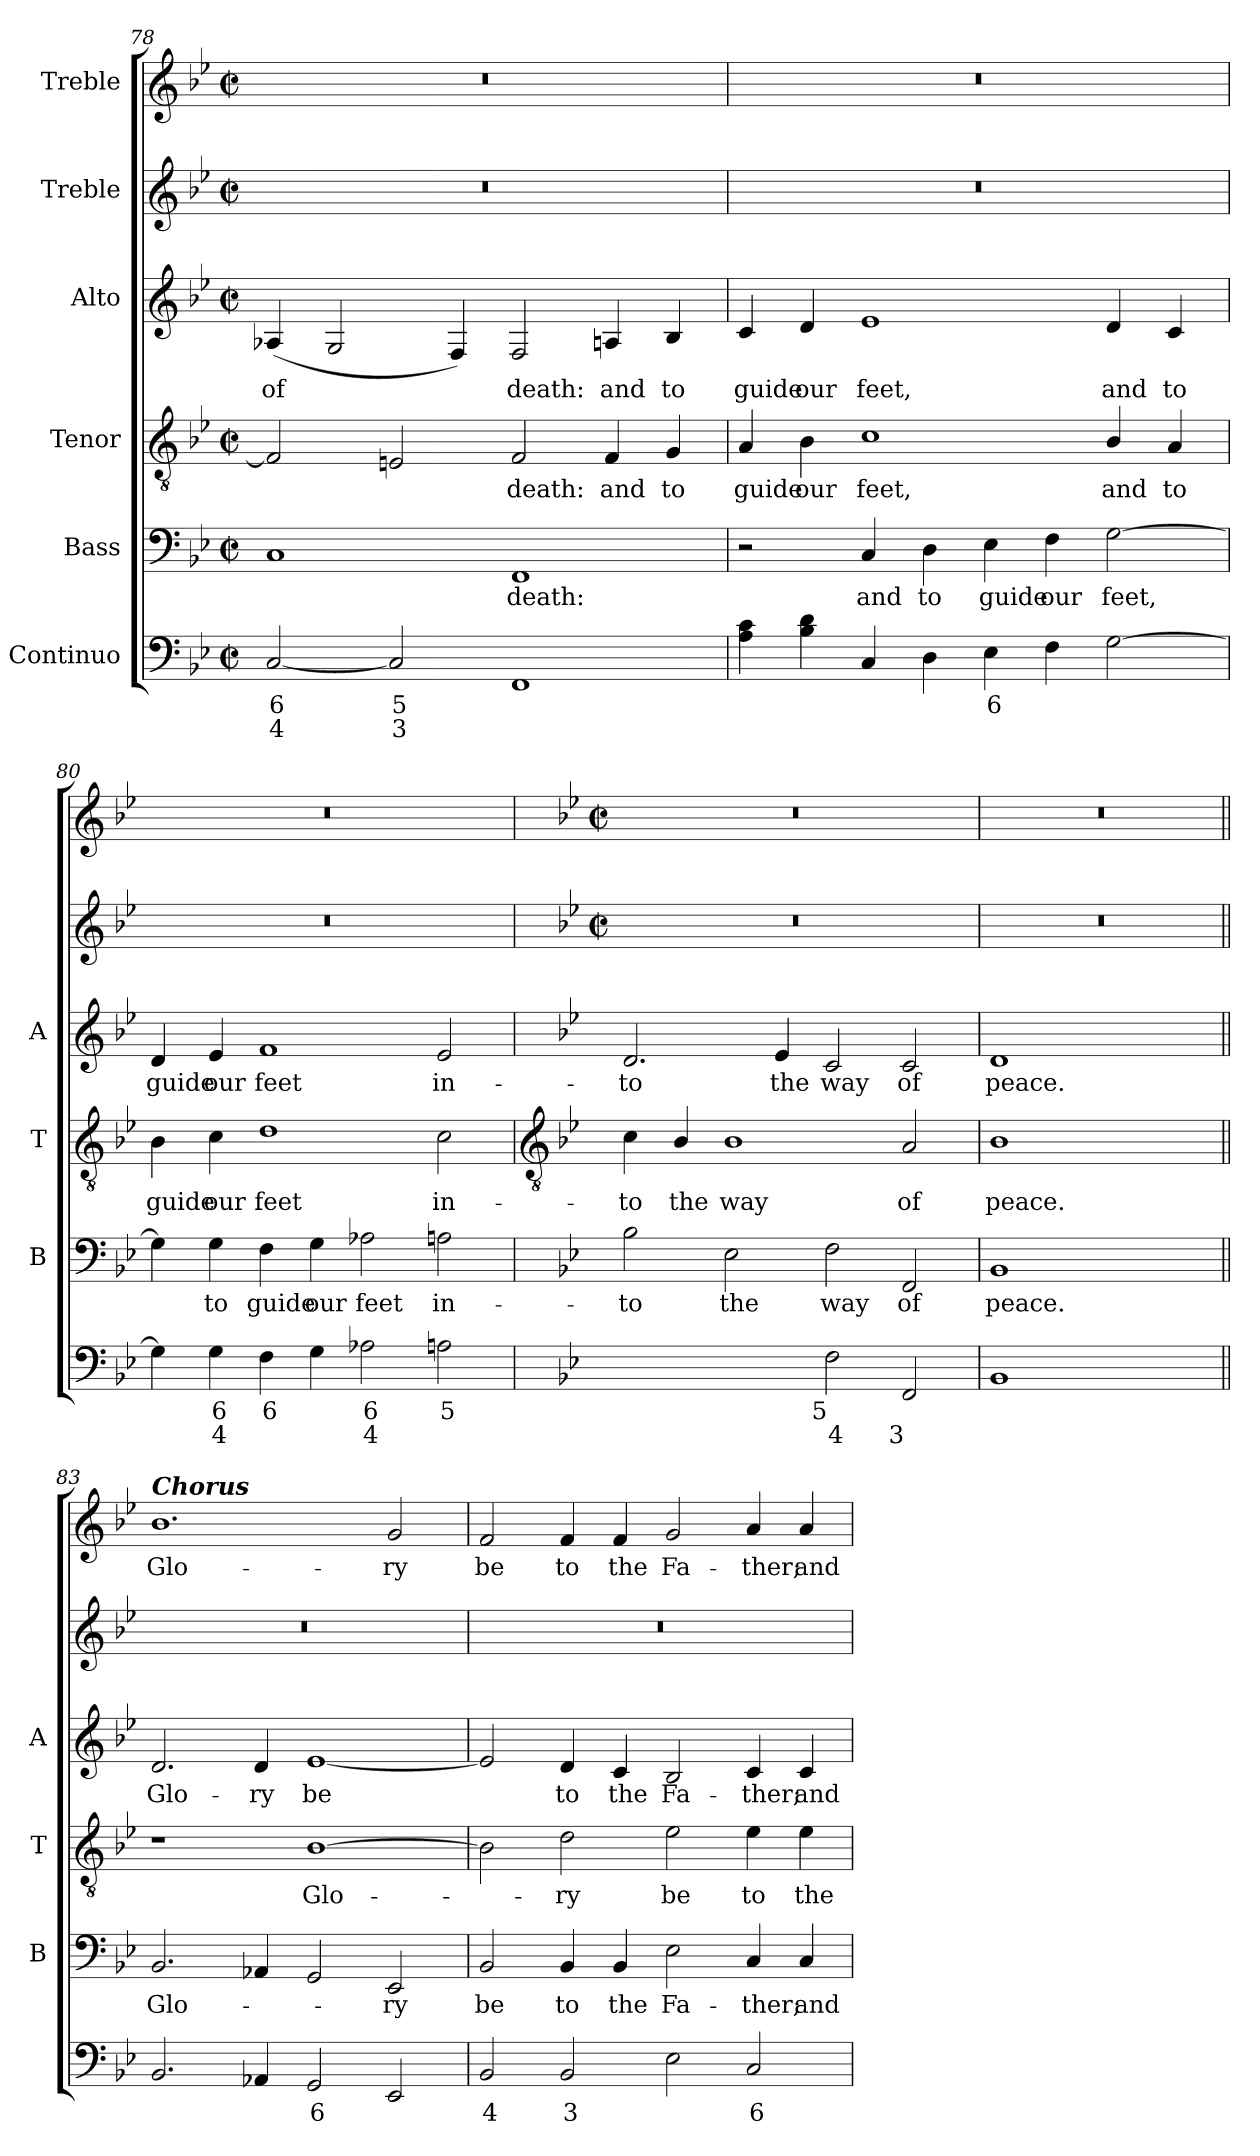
**kern	**text	**text	**kern	**text	**kern	**text	**kern	**text	**kern	**kern	**text
*part6	*part6	*part6	*part5	*part5	*part4	*part4	*part3	*part3	*part2	*part1	*part1
*staff6	*staff6	*staff6	*staff5	*staff5	*staff4	*staff4	*staff3	*staff3	*staff2	*staff1	*staff1
*I"Continuo	*	*	*I"Bass	*	*I"Tenor	*	*I"Alto	*	*I"Treble	*I"Treble	*
*	*	*	*I'B	*	*I'T	*	*I'A	*	*	*	*
!!LO:LB:g=z
*clefF4	*	*	*clefF4	*	*clefGv2	*	*clefG2	*	*clefG2	*clefG2	*
*k[b-e-]	*	*	*k[b-e-]	*	*k[b-e-]	*	*k[b-e-]	*	*k[b-e-]	*k[b-e-]	*
*B-:	*	*	*B-:	*	*B-:	*	*B-:	*	*B-:	*B-:	*
*M4/2	*	*	*M4/2	*	*M4/2	*	*M4/2	*	*M4/2	*M4/2	*
*met(c|)	*	*	*met(c|)	*	*met(c|)	*	*met(c|)	*	*met(c|)	*met(c|)	*
=78	=78	=78	=78	=78	=78	=78	=78	=78	=78	=78	=78
!	!LO:LY:b	!LO:LY:b	!	!	!	!	!	!LO:LY:b	!	!	!
[2C	6	4	1C	.	2F]	.	(<4A-X	of	0r	0r	.
.	.	.	.	.	.	.	2G	.	.	.	.
!	!LO:LY:b	!LO:LY:b	!	!	!	!	!	!	!	!	!
2C]	5	3	.	.	2En	.	.	.	.	.	.
.	.	.	.	.	.	.	4F)	.	.	.	.
!	!	!	!	!LO:LY:b	!	!LO:LY:b	!	!LO:LY:b	!	!	!
1FF	.	.	1FF	death:	2F	death:	2F	death:	.	.	.
!	!	!	!	!	!	!LO:LY:b	!	!LO:LY:b	!	!	!
.	.	.	.	.	4F	and	4An	and	.	.	.
!	!	!	!	!	!	!LO:LY:b	!	!LO:LY:b	!	!	!
.	.	.	.	.	4G	to	4B-	to	.	.	.
=79	=79	=79	=79	=79	=79	=79	=79	=79	=79	=79	=79
!	!	!	!	!	!	!LO:LY:b	!	!LO:LY:b	!	!	!
4A 4c	.	.	2r	.	4A	guide	4c	guide	0r	0r	.
!	!	!	!	!	!	!LO:LY:b	!	!LO:LY:b	!	!	!
4B- 4d	.	.	.	.	4B-	our	4d	our	.	.	.
!	!	!	!	!LO:LY:b	!	!LO:LY:b	!	!LO:LY:b	!	!	!
4C	.	.	4C	and	1c	feet,	1e-	feet,	.	.	.
!	!	!	!	!LO:LY:b	!	!	!	!	!	!	!
4D	.	.	4D	to	.	.	.	.	.	.	.
!	!LO:LY:b	!	!	!LO:LY:b	!	!	!	!	!	!	!
4E-	6	.	4E-	guide	.	.	.	.	.	.	.
!	!	!	!	!LO:LY:b	!	!	!	!	!	!	!
4F	.	.	4F	our	.	.	.	.	.	.	.
!	!	!	!	!LO:LY:b	!	!LO:LY:b	!	!LO:LY:b	!	!	!
[2G	.	.	[2G	feet,	4B-/	and	4d	and	.	.	.
!	!	!	!	!	!	!LO:LY:b	!	!LO:LY:b	!	!	!
.	.	.	.	.	4A	to	4c	to	.	.	.
=80	=80	=80	=80	=80	=80	=80	=80	=80	=80	=80	=80
!	!	!	!	!	!	!LO:LY:b	!	!LO:LY:b	!	!	!
4G]	.	.	4G]	.	4B-	guide	4d	guide	0r	0r	.
!	!LO:LY:b	!LO:LY:b	!	!LO:LY:b	!	!LO:LY:b	!	!LO:LY:b	!	!	!
4G	6	4	4G	to	4c	our	4e-	our	.	.	.
!	!LO:LY:b	!	!	!LO:LY:b	!	!LO:LY:b	!	!LO:LY:b	!	!	!
4F	6	.	4F	guide	1d	feet	1f	feet	.	.	.
!	!	!	!	!LO:LY:b	!	!	!	!	!	!	!
4G	.	.	4G	our	.	.	.	.	.	.	.
!	!LO:LY:b	!LO:LY:b	!	!LO:LY:b	!	!	!	!	!	!	!
2A-X	6	4	2A-X	feet	.	.	.	.	.	.	.
!	!LO:LY:b	!	!	!LO:LY:b	!	!LO:LY:b	!	!LO:LY:b	!	!	!
2An	5	.	2An	in-	2c	in-	2e-	in-	.	.	.
!!LO:LB:g=z
=81	=81	=81	=81	=81	=81	=81	=81	=81	=81	=81	=81
*	*	*	*	*	*clefGv2	*	*	*	*	*	*
*	*	*	*	*	*	*	*	*	*	*k[b-e-]	*
*	*	*	*	*	*	*	*	*	*	*B-:	*
*	*	*	*	*	*	*	*	*	*M4/2	*M4/2	*
*	*	*	*	*	*	*	*	*	*met(c|)	*met(c|)	*
!	!LO:LY:b	!	!	!LO:LY:b	!	!LO:LY:b	!	!LO:LY:b	!	!	!
[4B-yy	9	.	2B-	-to	4c	-to	2.d	-to	0r	0r	.
!	!LO:LY:b	!	!	!	!	!LO:LY:b	!	!	!	!	!
4B-yy]	8	.	.	.	4B-/	the	.	.	.	.	.
!	!LO:LY:b	!LO:LY:b	!	!LO:LY:b	!	!LO:LY:b	!	!	!	!	!
[4E-yy	7	5	2E-	the	1B-	way	.	.	.	.	.
!	!LO:LY:b	!	!	!	!	!	!	!LO:LY:b	!	!	!
4E-yy]	6	.	.	.	.	.	4e-	the	.	.	.
!	!LO:LY:b	!LO:LY:b	!	!LO:LY:b	!	!	!	!LO:LY:b	!	!	!
2F	5	4	2F	way	.	.	2c	way	.	.	.
!	!	!LO:LY:b	!	!LO:LY:b	!	!LO:LY:b	!	!LO:LY:b	!	!	!
2FF	.	3	2FF	of	2A	of	2c	of	.	.	.
=82	=82	=82	=82	=82	=82	=82	=82	=82	=82	=82	=82
!	!	!	!	!LO:LY:b	!	!LO:LY:b	!	!LO:LY:b	!	!	!
1BB-	.	.	1BB-	peace.	1B-	peace.	1d	peace.	0r	0r	.
1ryy	.	.	1ryy	.	1ryy	.	1ryy	.	.	.	.
=83||	=83||	=83||	=83||	=83||	=83||	=83||	=83||	=83||	=83||	=83||	=83||
!	!	!	!	!	!	!	!	!	!	!LO:TX:a:Bi:t=Chorus	!
!	!	!	!	!LO:LY:b	!	!	!	!LO:LY:b	!	!	!LO:LY:b
2.BB-	.	.	2.BB-	Glo-	1r	.	2.d	Glo-	0r	1.b-	Glo-
!	!	!	!	!	!	!	!	!LO:LY:b	!	!	!
4AA-X	.	.	4AA-X	.	.	.	4d	-ry	.	.	.
!	!LO:LY:b	!	!	!	!	!LO:LY:b	!	!LO:LY:b	!	!	!
2GG	6	.	2GG	.	[1B-	Glo-	[1e-	be	.	.	.
!	!	!	!	!LO:LY:b	!	!	!	!	!	!	!LO:LY:b
2EE-	.	.	2EE-	ry	.	.	.	.	.	2g	-ry
=84	=84	=84	=84	=84	=84	=84	=84	=84	=84	=84	=84
!	!LO:LY:b	!	!	!LO:LY:b	!	!	!	!	!	!	!LO:LY:b
2BB-	4	.	2BB-	be	2B-]	.	2e-]	.	0r	2f	be
!	!LO:LY:b	!	!	!LO:LY:b	!	!LO:LY:b	!	!LO:LY:b	!	!	!LO:LY:b
2BB-	3	.	4BB-	to	2d	ry	4d	to	.	4f	to
!	!	!	!	!LO:LY:b	!	!	!	!LO:LY:b	!	!	!LO:LY:b
.	.	.	4BB-	the	.	.	4c	the	.	4f	the
!	!	!	!	!LO:LY:b	!	!LO:LY:b	!	!LO:LY:b	!	!	!LO:LY:b
2E-	.	.	2E-	Fa-	2e-	be	2B-	Fa-	.	2g	Fa-
!	!LO:LY:b	!	!	!LO:LY:b	!	!LO:LY:b	!	!LO:LY:b	!	!	!LO:LY:b
2C	6	.	4C	-ther;	4e-	to	4c	-ther;	.	4a	-ther;
!	!	!	!	!LO:LY:b	!	!LO:LY:b	!	!LO:LY:b	!	!	!LO:LY:b
.	.	.	4C	and	4e-	the	4c	and	.	4a	and
=	=	=	=	=	=	=	=	=	=	=	=
*-	*-	*-	*-	*-	*-	*-	*-	*-	*-	*-	*-
